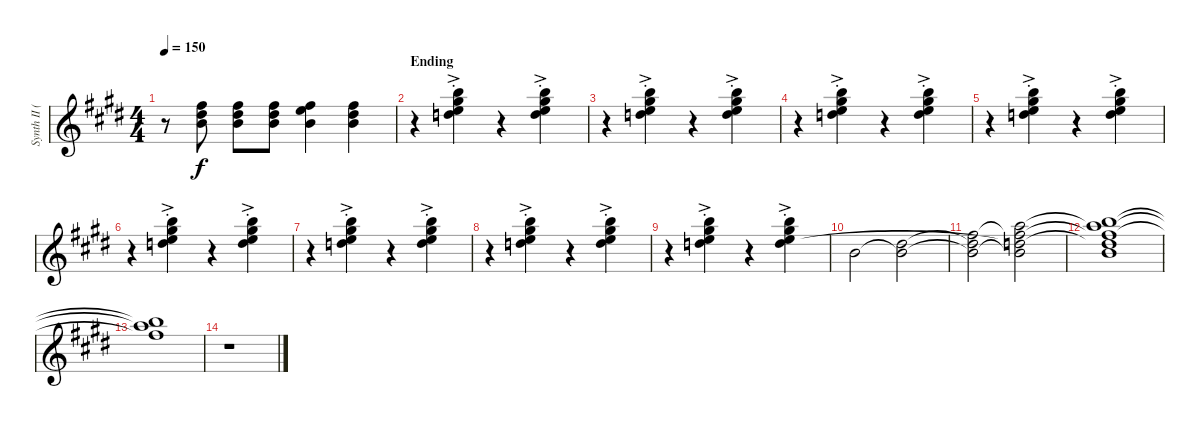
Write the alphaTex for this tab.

\track ("Synth II (Organ)" "Synth II (") {instrument drawbarorgan}
\staff {score}
\tuning (E4 B3 G3 D3 A2 E2 B1) {hide}
\ts (4 4)
\tempo 150
\clef g2
\ks e
r.8{dy f} (7.1 16.2 23.3).8 (14.1 16.2 16.3).8 (7.1 16.2 23.3).8 (14.1 17.2 16.3).4 (7.1 16.2 23.3).4 |
\section ("" "Ending")
r.4 (19.1{ac st} 21.2{ac st} 21.3{ac st} 24.4{ac st}).4 r.4 (19.1{ac st} 21.2{ac st} 21.3{ac st} 24.4{ac st}).4 |
r.4 (19.1{ac st} 21.2{ac st} 21.3{ac st} 24.4{ac st}).4 r.4 (19.1{ac st} 21.2{ac st} 21.3{ac st} 24.4{ac st}).4 |
r.4 (19.1{ac st} 21.2{ac st} 21.3{ac st} 24.4{ac st}).4 r.4 (19.1{ac st} 21.2{ac st} 21.3{ac st} 24.4{ac st}).4 |
r.4 (19.1{ac st} 21.2{ac st} 21.3{ac st} 24.4{ac st}).4 r.4 (19.1{ac st} 21.2{ac st} 21.3{ac st} 24.4{ac st}).4 |
r.4 (19.1{ac st} 21.2{ac st} 21.3{ac st} 24.4{ac st}).4 r.4 (19.1{ac st} 21.2{ac st} 21.3{ac st} 24.4{ac st}).4 |
r.4 (19.1{ac st} 21.2{ac st} 21.3{ac st} 24.4{ac st}).4 r.4 (19.1{ac st} 21.2{ac st} 21.3{ac st} 24.4{ac st}).4 |
r.4 (19.1{ac st} 21.2{ac st} 21.3{ac st} 24.4{ac st}).4 r.4 (19.1{ac st} 21.2{ac st} 21.3{ac st} 24.4{ac st}).4 |
r.4 (19.1{ac st} 21.2{ac st} 21.3{ac st} 24.4{ac st}).4 r.4 (19.1{ac st} 21.2{ac st} 21.3{ac st} 24.4{ac st}).4 |
7.1.2 (7.1{t} 16.2).2 |
(7.1{t} 16.2{t} 23.3).2 (7.1{t} 22.2 23.3{t} 24.4{t}).2 |
(19.1 22.2{t} 23.3{t} 24.4{t} 26.5).1 |
(19.1{t} 22.2{t} 23.3{t}).1 |
r.1
